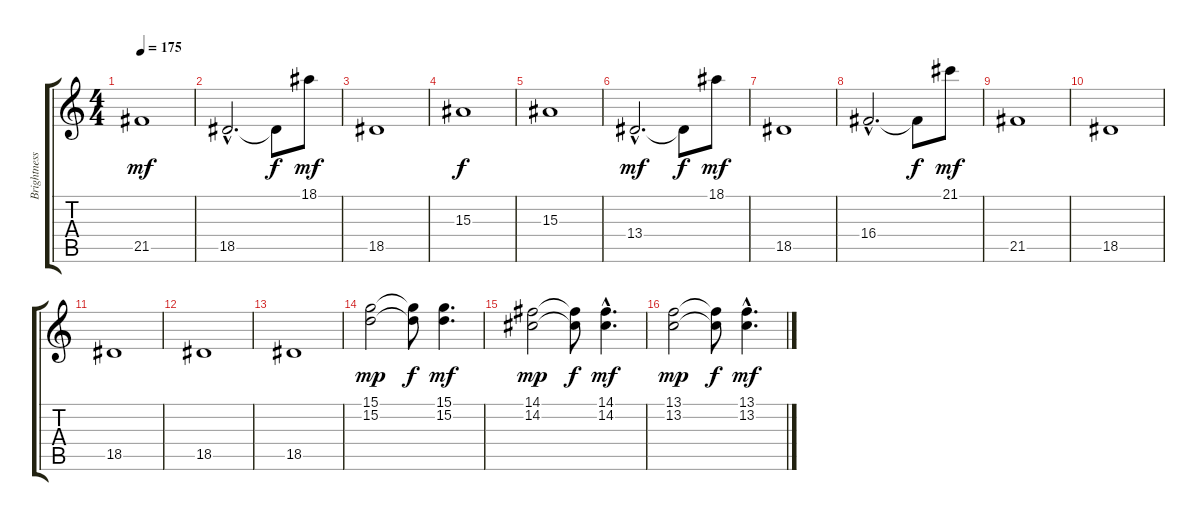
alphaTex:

\track ("Brightness" "Brightness") {instrument fx5brightness}
\staff {score tabs}
\tuning (E4 B3 G3 D3 A2 E2) {hide}
\ts (4 4)
\tempo 175
\clef g2
\ks c
21.5.1{dy mf} |
18.5{hac}.2{d} 18.5{t}.8{dy f} 18.1.8{dy mf} |
18.5.1 |
15.3.1{dy f} |
15.3.1 |
13.4{hac}.2{d dy mf} 13.4{t}.8{dy f} 18.1.8{dy mf} |
18.5.1 |
16.4{hac}.2{d} 16.4{t}.8{dy f} 21.1.8{dy mf} |
21.5.1 |
18.5.1 |
18.5.1 |
18.5.1 |
18.5.1 |
(15.1 15.2).2{dy mp} (15.1{t} 15.2{t}).8{dy f} (15.1 15.2).4{d dy mf} |
(14.1 14.2).2{dy mp} (14.1{t} 14.2{t}).8{dy f} (14.1{hac} 14.2{hac}).4{d dy mf} |
(13.1 13.2).2{dy mp} (13.1{t} 13.2{t}).8{dy f} (13.1{hac} 13.2{hac}).4{d dy mf}
